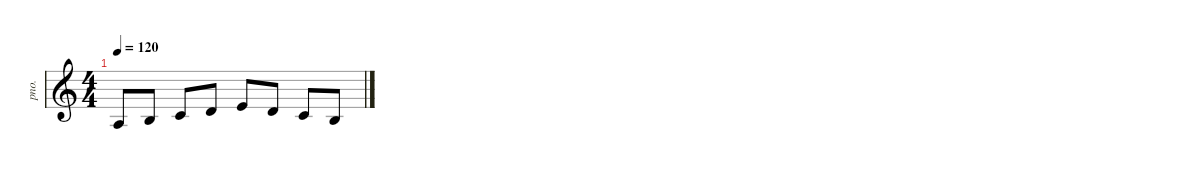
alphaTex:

\defaultSystemsLayout 4
\hideDynamics
\bracketExtendMode nobrackets
\otherSystemsTrackNameOrientation horizontal
\track ("Steel guit" "pno.") {instrument acousticgrandpiano}
\staff {score}
\tuning (E4 B3 G3 D3 A2 E2)
\ts (4 4)
\tempo 120
\clef g2
\ks c
2.3.8{dy mf instrument acousticgrandpiano beam Up} 0.2.8{beam Up} 1.2.8{beam Up} 3.2.8{beam Up} 5.2.8{beam Up} 3.2.8{beam Up} 1.2.8{beam Up} 0.2.8{beam Up}
